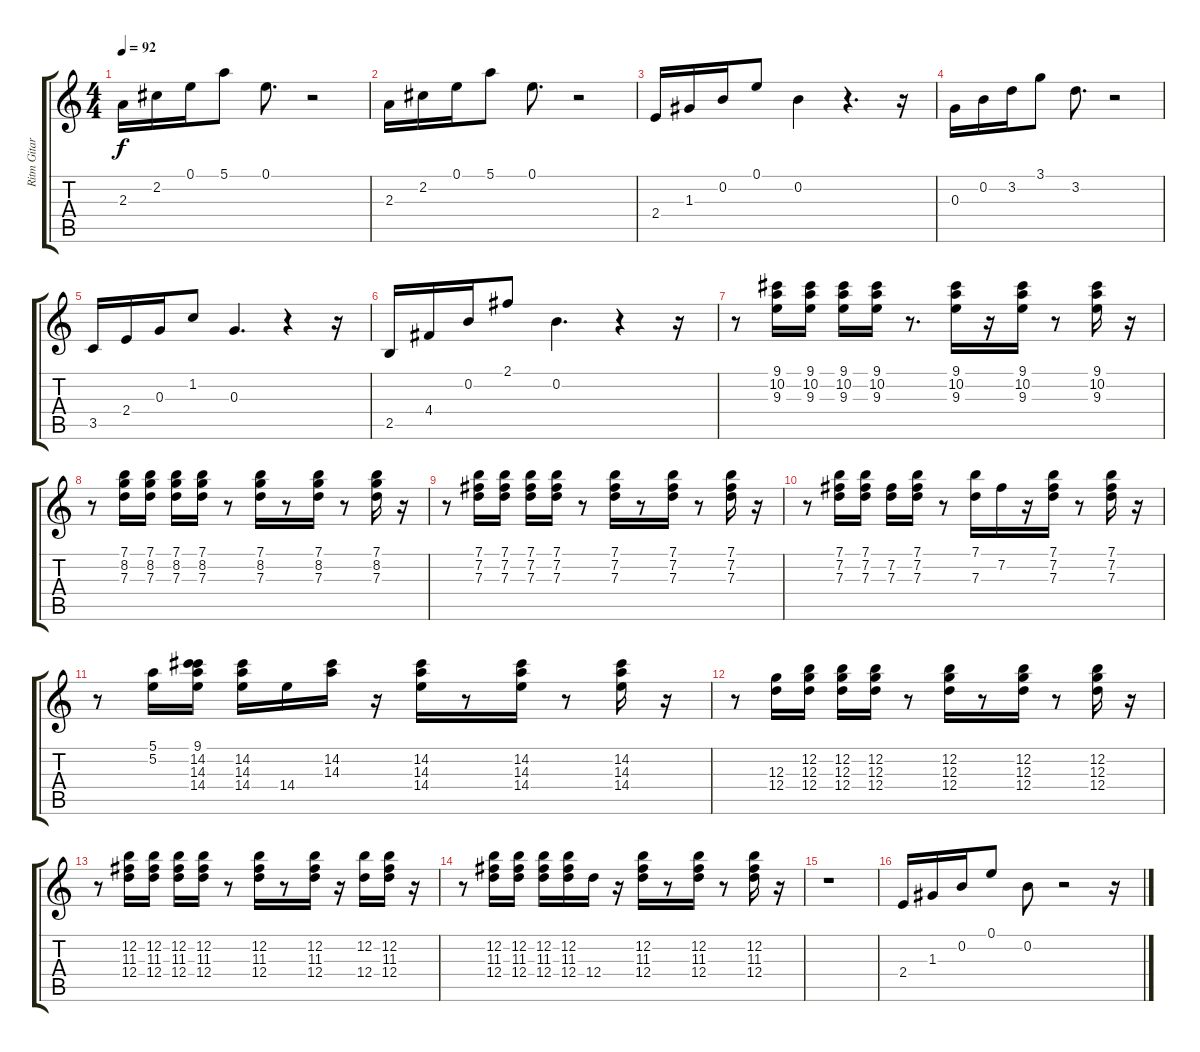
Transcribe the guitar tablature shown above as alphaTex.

\track ("Ritm Gitar" "Ritm Gitar") {instrument acousticguitarsteel}
\staff {score tabs}
\tuning (E4 B3 G3 D3 A2 E2) {hide}
\ts (4 4)
\tempo 92
\clef g2
\ks c
2.3.16{dy f} 2.2.16 0.1.16 5.1.8 0.1.8{d} r.2 |
2.3.16 2.2.16 0.1.16 5.1.8 0.1.8{d} r.2 |
2.4.16 1.3.16 0.2.16 0.1.8 0.2.4 r.4{d} r.16 |
0.3.16 0.2.16 3.2.16 3.1.8 3.2.8{d} r.2 |
3.5.16 2.4.16 0.3.16 1.2.8 0.3.4{d} r.4 r.16 |
2.5.16 4.4.16 0.2.16 2.1.8 0.2.4{d} r.4 r.16 |
r.8 (9.1 10.2 9.3).16 (9.1 10.2 9.3).16 (9.1 10.2 9.3).16 (9.1 10.2 9.3).16 r.8{d} (9.1 10.2 9.3).16 r.16 (9.1 10.2 9.3).16 r.8 (9.1 10.2 9.3).16 r.16 |
r.8 (7.1 8.2 7.3).16 (7.1 8.2 7.3).16 (7.1 8.2 7.3).16 (7.1 8.2 7.3).16 r.8 (7.1 8.2 7.3).16 r.8 (7.1 8.2 7.3).16 r.8 (7.1 8.2 7.3).16 r.16 |
r.8 (7.1 7.2 7.3).16 (7.1 7.2 7.3).16 (7.1 7.2 7.3).16 (7.1 7.2 7.3).16 r.8 (7.1 7.2 7.3).16 r.8 (7.1 7.2 7.3).16 r.8 (7.1 7.2 7.3).16 r.16 |
r.8 (7.1 7.2 7.3).16 (7.1 7.2 7.3).16 (7.2 7.3).16 (7.1 7.2 7.3).16 r.8 (7.1 7.3).16 7.2.16 r.16 (7.1 7.2 7.3).16 r.8 (7.1 7.2 7.3).16 r.16 |
r.8 (5.1 5.2).16 (9.1 14.2 14.3 14.4).16 (14.2 14.3 14.4).16 14.4.16 (14.2 14.3).16 r.16 (14.2 14.3 14.4).16 r.8 (14.2 14.3 14.4).16 r.8 (14.2 14.3 14.4).16 r.16 |
r.8 (12.3 12.4).16 (12.2 12.3 12.4).16 (12.2 12.3 12.4).16 (12.2 12.3 12.4).16 r.8 (12.2 12.3 12.4).16 r.8 (12.2 12.3 12.4).16 r.8 (12.2 12.3 12.4).16 r.16 |
r.8 (12.2 11.3 12.4).16 (12.2 11.3 12.4).16 (12.2 11.3 12.4).16 (12.2 11.3 12.4).16 r.8 (12.2 11.3 12.4).16 r.8 (12.2 11.3 12.4).16 r.16 (12.2 12.4).16 (12.2 11.3 12.4).16 r.16 |
r.8 (12.2 11.3 12.4).16 (12.2 11.3 12.4).16 (12.2 11.3 12.4).16 (12.2 11.3 12.4).16 12.4.16 r.16 (12.2 11.3 12.4).16 r.8 (12.2 11.3 12.4).16 r.8 (12.2 11.3 12.4).16 r.16 |
r.1 |
2.4.16 1.3.16 0.2.16 0.1.8 0.2.8 r.2 r.16
